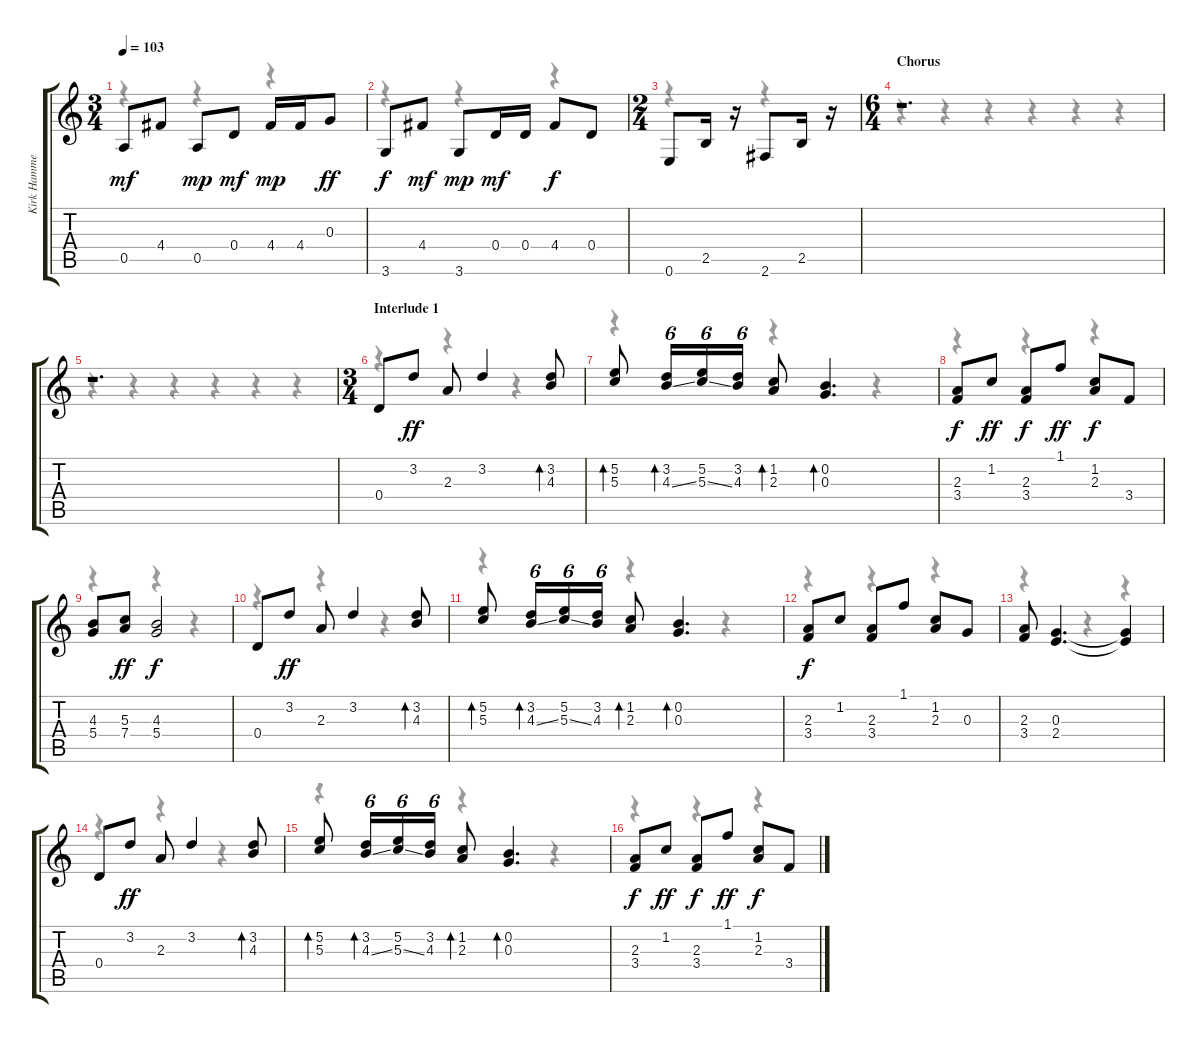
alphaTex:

\track ("Kirk Hammett (Lead Acoustic)" "Kirk Hamme") {instrument acousticguitarsteel}
\staff {score tabs}
\tuning (E4 B3 G3 D3 A2 E2) {hide}
\voice
\ts (3 4)
\tempo 103
\clef g2
\ks c
0.5.8{dy mf} 4.4.8 0.5.8{dy mp} 0.4.8{dy mf} 4.4.16{dy mp} 4.4.16 0.3.8{dy ff} |
3.6.8{dy f} 4.4.8{dy mf} 3.6.8{dy mp} 0.4.16{dy mf} 0.4.16 4.4.8{dy f} 0.4.8 |
\ts (2 4)
0.6.8 2.5.16 r.16 2.6.8 2.5.16 r.16 |
\ts (6 4)
\section ("" "Chorus")
r.1{d} |
r.1{d} |
\ts (3 4)
\section ("" "Interlude 1")
0.4.8 3.2.8{dy ff} 2.3.8 3.2.4 (3.2 4.3).8{bd 60} |
(5.2 5.3).8{bd 60} (3.2 4.3{ss}).16{tu (6 4) bd 60} (5.2 5.3{ss}).16{tu (6 4)} (3.2 4.3).16{tu (6 4)} (1.2 2.3).8{bd 60} (0.2 0.3).4{d bd 60} |
(2.3 3.4).8{dy f} 1.2.8{dy ff} (2.3 3.4).8{dy f} 1.1.8{dy ff} (1.2 2.3).8{dy f} 3.4.8 |
(4.3 5.4).8 (5.3 7.4).8{dy ff} (4.3 5.4).2{dy f} |
0.4.8 3.2.8{dy ff} 2.3.8 3.2.4 (3.2 4.3).8{bd 60} |
(5.2 5.3).8{bd 60} (3.2 4.3{ss}).16{tu (6 4) bd 60} (5.2 5.3{ss}).16{tu (6 4)} (3.2 4.3).16{tu (6 4)} (1.2 2.3).8{bd 60} (0.2 0.3).4{d bd 60} |
(2.3 3.4).8{dy f} 1.2.8 (2.3 3.4).8 1.1.8 (1.2 2.3).8 0.3.8 |
(2.3 3.4).8 (0.3 2.4).4{d} (0.3{t} 2.4{t}).4 |
0.4.8 3.2.8{dy ff} 2.3.8 3.2.4 (3.2 4.3).8{bd 60} |
(5.2 5.3).8{bd 60} (3.2 4.3{ss}).16{tu (6 4) bd 60} (5.2 5.3{ss}).16{tu (6 4)} (3.2 4.3).16{tu (6 4)} (1.2 2.3).8{bd 60} (0.2 0.3).4{d bd 60} |
(2.3 3.4).8{dy f} 1.2.8{dy ff} (2.3 3.4).8{dy f} 1.1.8{dy ff} (1.2 2.3).8{dy f} 3.4.8
\voice
\clef g2
\ottava regular
\simile none
\ks c
r.4{dy f} r.4 r.4 |
r.4 r.4 r.4 |
r.4 r.4 |
r.4 r.4 r.4 r.4 r.4 r.4 |
r.4 r.4 r.4 r.4 r.4 r.4 |
r.4 r.4 r.4 |
r.4{bd 60} r.4{bd 60} r.4 |
r.4 r.4 r.4 |
r.4 r.4 r.4 |
r.4 r.4 r.4 |
r.4{bd 60} r.4{bd 60} r.4 |
r.4 r.4 r.4 |
r.4 r.4 r.4 |
r.4 r.4 r.4 |
r.4{bd 60} r.4{bd 60} r.4 |
r.4 r.4 r.4
